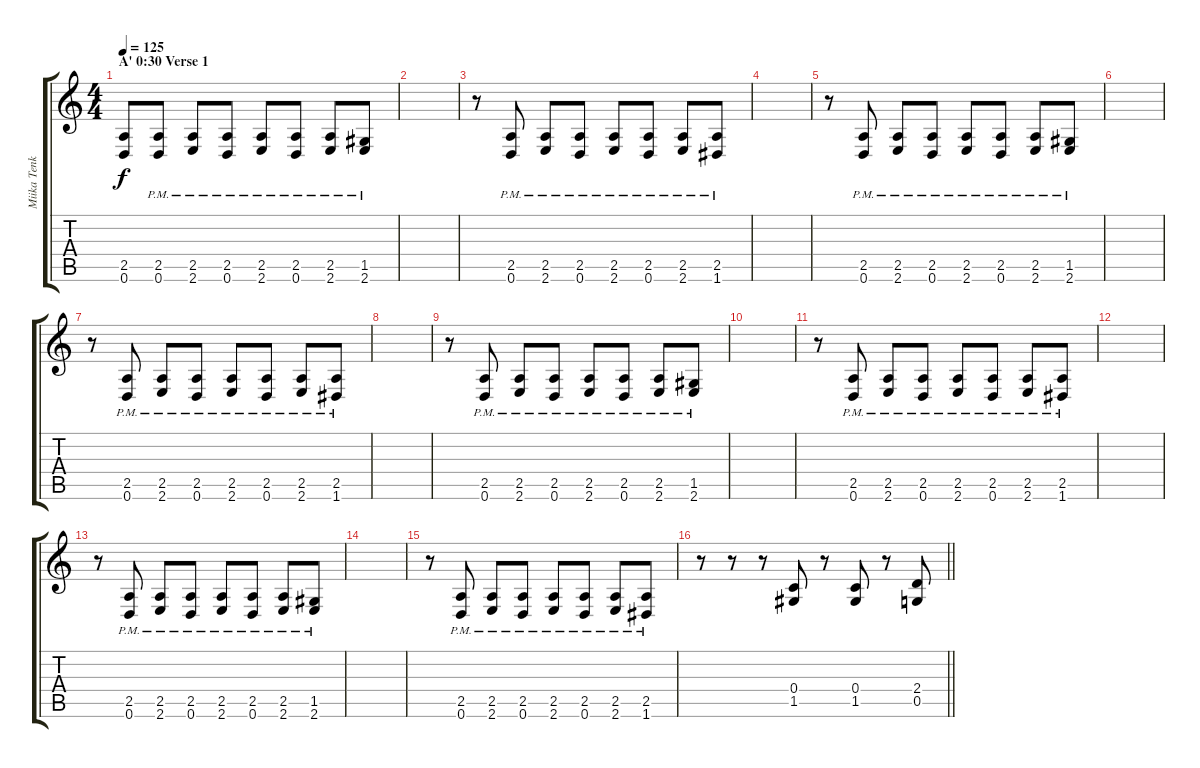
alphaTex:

\track ("Miika Tenkula (lead guitar) (R.I.P.2009)" "Miika Tenk") {instrument distortionguitar}
\staff {score tabs}
\tuning (D4 A3 F3 C3 G2 D2) {hide}
\ts (4 4)
\section ("" "A' 0:30 Verse 1")
\tempo 125
\clef g2
\ks c
(2.5{t} 0.6{t}).8{dy f} (2.5{pm} 0.6{pm}).8 (2.5{pm} 2.6{pm}).8 (2.5{pm} 0.6{pm}).8 (2.5{pm} 2.6{pm}).8 (2.5{pm} 0.6{pm}).8 (2.5{pm} 2.6{pm}).8 (1.5{pm} 2.6{pm}).8 |
|
r.8 (2.5{pm} 0.6{pm}).8 (2.5{pm} 2.6{pm}).8 (2.5{pm} 0.6{pm}).8 (2.5{pm} 2.6{pm}).8 (2.5{pm} 0.6{pm}).8 (2.5{pm} 2.6{pm}).8 (2.5{pm} 1.6{pm}).8 |
|
r.8 (2.5{pm} 0.6{pm}).8 (2.5{pm} 2.6{pm}).8 (2.5{pm} 0.6{pm}).8 (2.5{pm} 2.6{pm}).8 (2.5{pm} 0.6{pm}).8 (2.5{pm} 2.6{pm}).8 (1.5{pm} 2.6{pm}).8 |
|
r.8 (2.5{pm} 0.6{pm}).8 (2.5{pm} 2.6{pm}).8 (2.5{pm} 0.6{pm}).8 (2.5{pm} 2.6{pm}).8 (2.5{pm} 0.6{pm}).8 (2.5{pm} 2.6{pm}).8 (2.5{pm} 1.6{pm}).8 |
|
r.8 (2.5{pm} 0.6{pm}).8 (2.5{pm} 2.6{pm}).8 (2.5{pm} 0.6{pm}).8 (2.5{pm} 2.6{pm}).8 (2.5{pm} 0.6{pm}).8 (2.5{pm} 2.6{pm}).8 (1.5{pm} 2.6{pm}).8 |
|
r.8 (2.5{pm} 0.6{pm}).8 (2.5{pm} 2.6{pm}).8 (2.5{pm} 0.6{pm}).8 (2.5{pm} 2.6{pm}).8 (2.5{pm} 0.6{pm}).8 (2.5{pm} 2.6{pm}).8 (2.5{pm} 1.6{pm}).8 |
|
r.8 (2.5{pm} 0.6{pm}).8 (2.5{pm} 2.6{pm}).8 (2.5{pm} 0.6{pm}).8 (2.5{pm} 2.6{pm}).8 (2.5{pm} 0.6{pm}).8 (2.5{pm} 2.6{pm}).8 (1.5{pm} 2.6{pm}).8 |
|
r.8 (2.5{pm} 0.6{pm}).8 (2.5{pm} 2.6{pm}).8 (2.5{pm} 0.6{pm}).8 (2.5{pm} 2.6{pm}).8 (2.5{pm} 0.6{pm}).8 (2.5{pm} 2.6{pm}).8 (2.5{pm} 1.6{pm}).8 |
\barLineRight lightlight
r.8 r.8 r.8 (0.4 1.5).8 r.8 (0.4 1.5).8 r.8 (2.4 0.5).8
